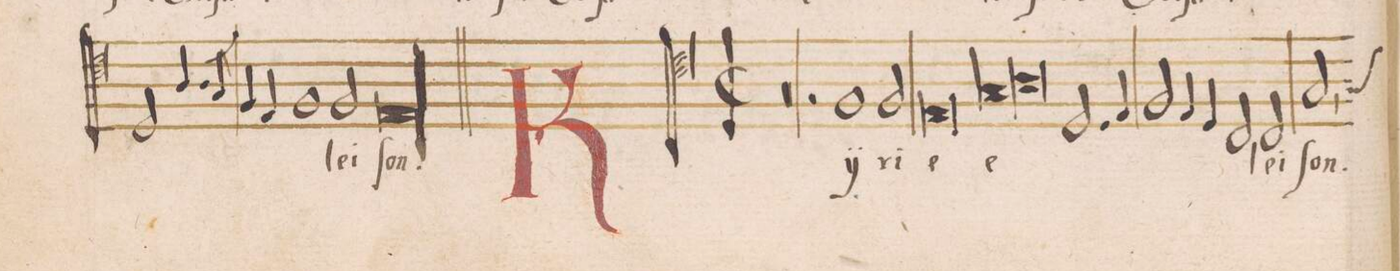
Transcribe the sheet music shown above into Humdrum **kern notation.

**kern	**text
*I"ALTVS	*
*clefC4	*
*k[]	*
*met(C|)	*
*M2/1	*
2D/	.
4.A/	.
8G/	.
4F/	.
4E/	.
1F/	.
=65-	=65-
2F/	-lei-
[0.El/	-ſon.
=66-	=66-
0E]	.
=67||-	=67||-
*M2/1	*
*met(C|)	*
0r	.
=68	=68
2r	.
1F	Kÿ-
2F/	-ri-
=69	=69
0E	-e
=70-	=70-
*lig	*
1G	e-
1A	.
*Xlig	*
=71-	=71-
2.D/	.
4E/	.
2F/	.
4E/	.
4D/	.
=72-	=72-
2C/	.
2C/	-lei-
2G,>/	-ſon
*custos:G	*
*-	*-
